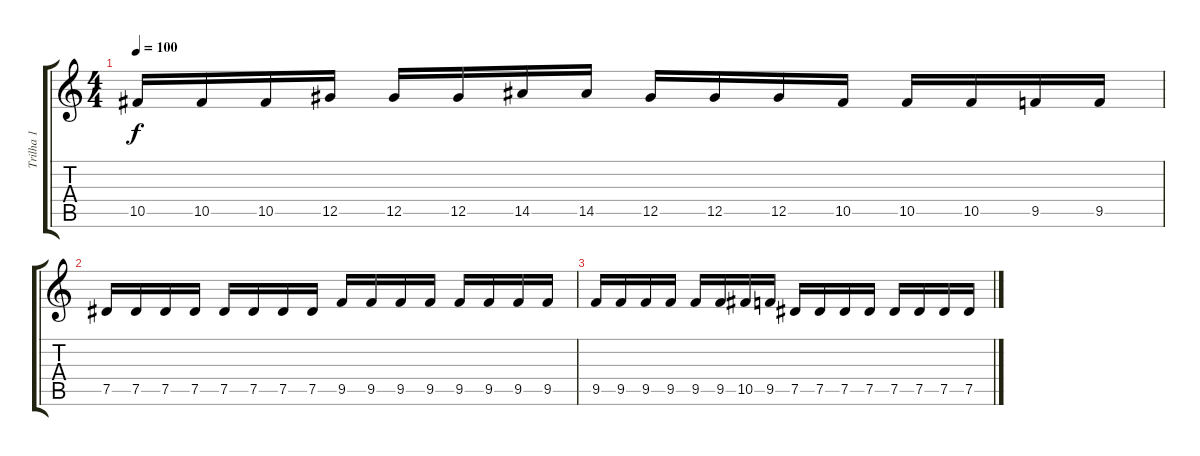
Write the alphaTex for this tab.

\track ("Trilha 1" "Trilha 1") {instrument distortionguitar}
\staff {score tabs}
\tuning (Eb4 Bb3 Gb3 Db3 Ab2 Eb2) {hide}
\ts (4 4)
\tempo 100
\clef g2
\ks c
10.5.16{dy f} 10.5.16 10.5.16 12.5.16 12.5.16 12.5.16 14.5.16 14.5.16 12.5.16 12.5.16 12.5.16 10.5.16 10.5.16 10.5.16 9.5.16 9.5.16 |
7.5.16 7.5.16 7.5.16 7.5.16 7.5.16 7.5.16 7.5.16 7.5.16 9.5.16 9.5.16 9.5.16 9.5.16 9.5.16 9.5.16 9.5.16 9.5.16 |
9.5.16 9.5.16 9.5.16 9.5.16 9.5.16 9.5.16 10.5.16 9.5.16 7.5.16 7.5.16 7.5.16 7.5.16 7.5.16 7.5.16 7.5.16 7.5.16
